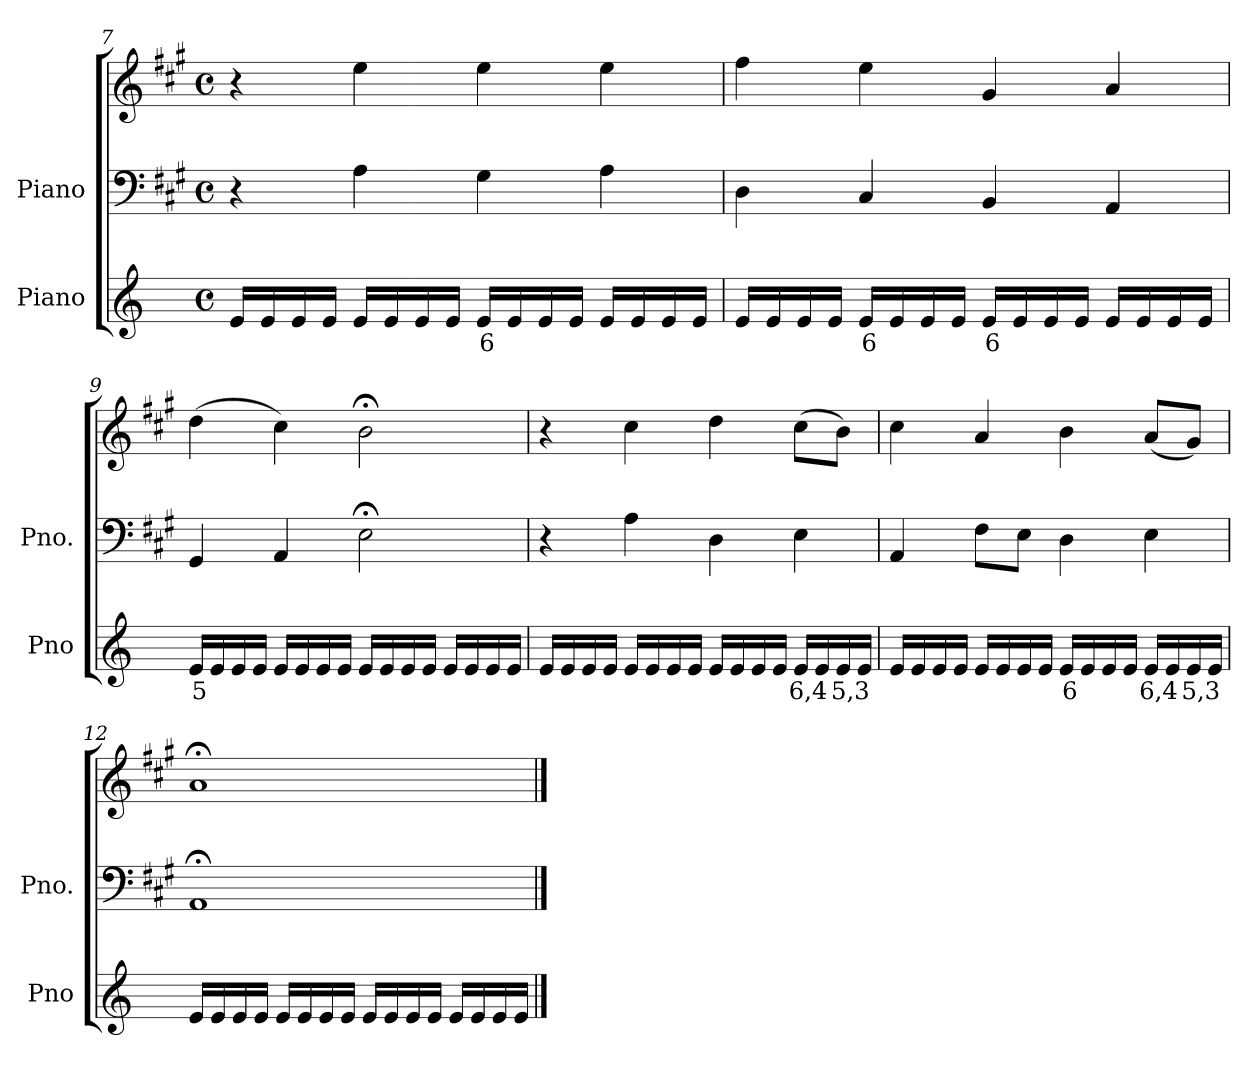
**kern	**text	**kern	**kern
*part2	*part2	*part1	*part1
*staff3	*staff3	*staff2	*staff1
*I"Piano	*	*I"Piano	*
*I'Pno	*	*I'Pno.	*
*clefG2	*	*clefF4	*clefG2
*k[]	*	*k[f#c#g#]	*k[f#c#g#]
*M4/4	*	*M4/4	*M4/4
*met(c)	*	*met(c)	*met(c)
=7	=7	=7	=7
16e/LL	.	4r	4r
16e/	.	.	.
16e/	.	.	.
16e/JJ	.	.	.
16e/LL	.	4A\	4ee\
16e/	.	.	.
16e/	.	.	.
16e/JJ	.	.	.
!	!LO:LY:b	!	!
16e/LL	6	4G#\	4ee\
16e/	.	.	.
16e/	.	.	.
16e/JJ	.	.	.
16e/LL	.	4A\	4ee\
16e/	.	.	.
16e/	.	.	.
16e/JJ	.	.	.
=8	=8	=8	=8
16e/LL	.	4D\	4ff#\
16e/	.	.	.
16e/	.	.	.
16e/JJ	.	.	.
!	!LO:LY:b	!	!
16e/LL	6	4C#/	4ee\
16e/	.	.	.
16e/	.	.	.
16e/JJ	.	.	.
!	!LO:LY:b	!	!
16e/LL	6	4BB/	4g#/
16e/	.	.	.
16e/	.	.	.
16e/JJ	.	.	.
16e/LL	.	4AA/	4a/
16e/	.	.	.
16e/	.	.	.
16e/JJ	.	.	.
=9	=9	=9	=9
!	!LO:LY:b	!	!
16e/LL	5	4GG#/	(>4dd\
16e/	.	.	.
16e/	.	.	.
16e/JJ	.	.	.
16e/LL	.	4AA/	4cc#\)
16e/	.	.	.
16e/	.	.	.
16e/JJ	.	.	.
16e/LL	.	2E;<\	2b;<\
16e/	.	.	.
16e/	.	.	.
16e/JJ	.	.	.
16e/LL	.	.	.
16e/	.	.	.
16e/	.	.	.
16e/JJ	.	.	.
=10	=10	=10	=10
16e/LL	.	4r	4r
16e/	.	.	.
16e/	.	.	.
16e/JJ	.	.	.
16e/LL	.	4A\	4cc#\
16e/	.	.	.
16e/	.	.	.
16e/JJ	.	.	.
16e/LL	.	4D\	4dd\
16e/	.	.	.
16e/	.	.	.
16e/JJ	.	.	.
!	!LO:LY:b	!	!
16e/LL	6,4	4E\	(>8cc#\L
16e/	.	.	.
!	!LO:LY:b	!	!
16e/	5,3	.	8b\J)
16e/JJ	.	.	.
=11	=11	=11	=11
16e/LL	.	4AA/	4cc#\
16e/	.	.	.
16e/	.	.	.
16e/JJ	.	.	.
16e/LL	.	8F#\L	4a/
16e/	.	.	.
!	!LO:LY:b	!	!
16e/	_	8E\J	.
16e/JJ	.	.	.
!	!LO:LY:b	!	!
16e/LL	6	4D\	4b\
16e/	.	.	.
16e/	.	.	.
16e/JJ	.	.	.
!	!LO:LY:b	!	!
16e/LL	6,4	4E\	(<8a/L
16e/	.	.	.
!	!LO:LY:b	!	!
16e/	5,3	.	8g#/J)
16e/JJ	.	.	.
=12	=12	=12	=12
16e/LL	.	1AA;<	1a;<
16e/	.	.	.
16e/	.	.	.
16e/JJ	.	.	.
16e/LL	.	.	.
16e/	.	.	.
16e/	.	.	.
16e/JJ	.	.	.
16e/LL	.	.	.
16e/	.	.	.
16e/	.	.	.
16e/JJ	.	.	.
16e/LL	.	.	.
16e/	.	.	.
16e/	.	.	.
16e/JJ	.	.	.
==	==	==	==
*-	*-	*-	*-
